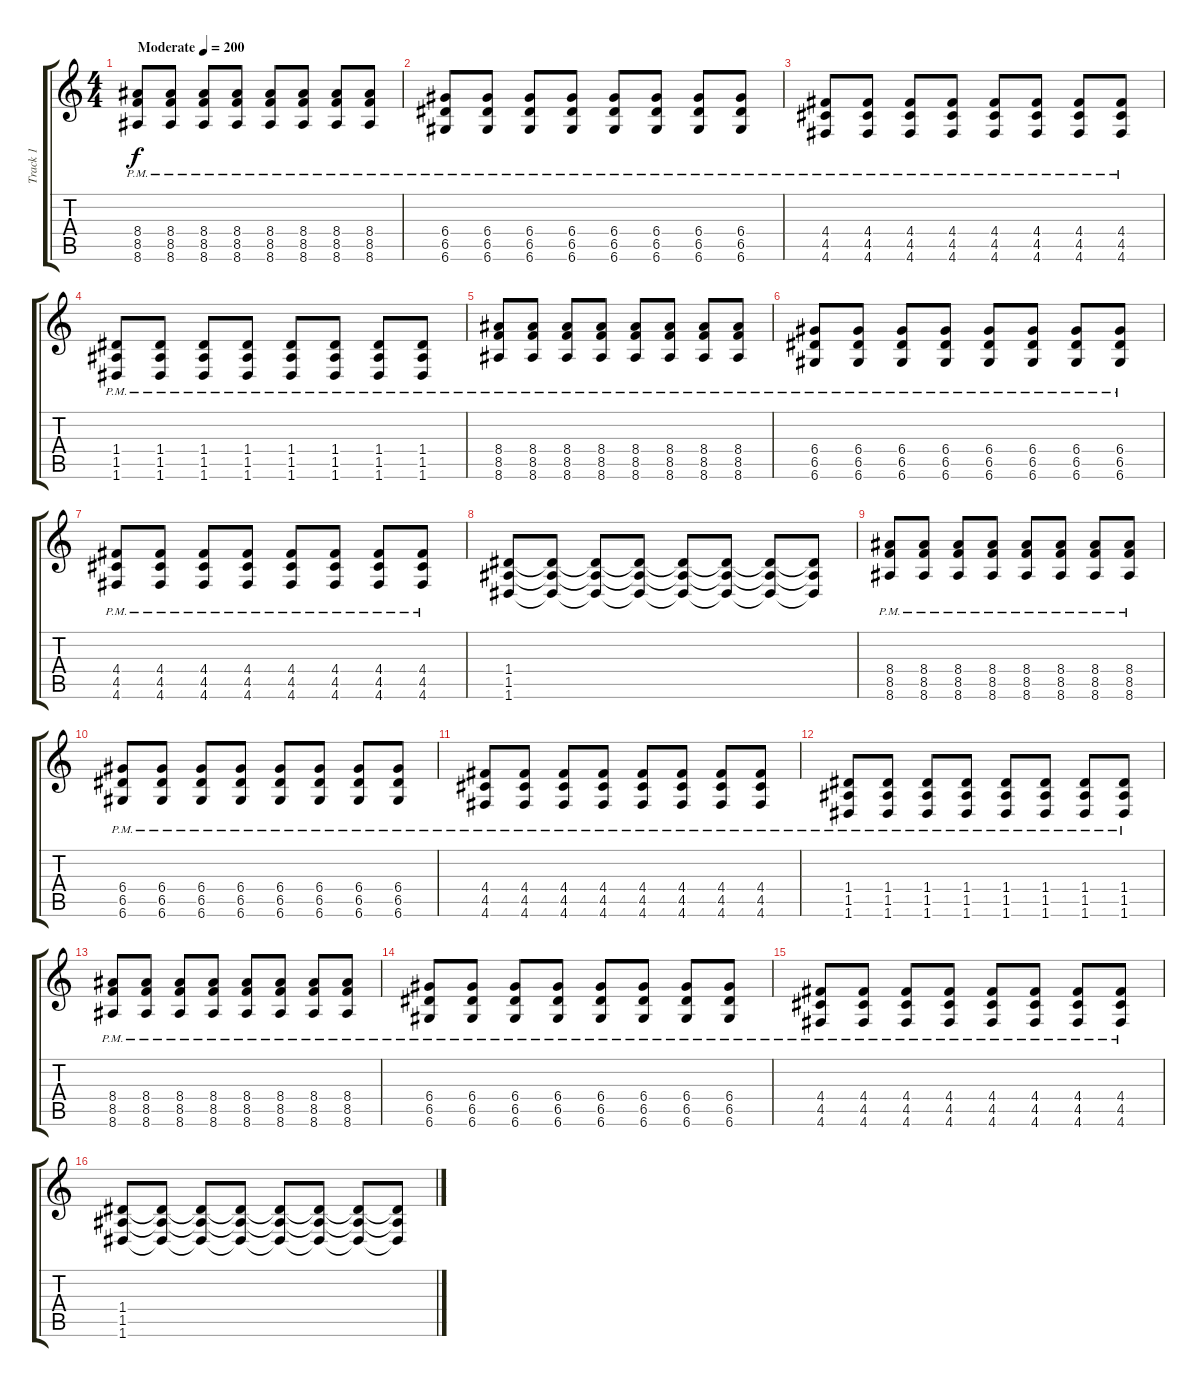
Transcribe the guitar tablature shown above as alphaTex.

\track ("Track 1" "Track 1") {instrument distortionguitar}
\staff {score tabs}
\tuning (E4 B3 G3 D3 A2 D2) {hide}
\ts (4 4)
\tempo (200 "Moderate")
\clef g2
\ks c
(8.4{pm} 8.5{pm} 8.6{pm}).8{dy f instrument distortionguitar} (8.4{pm} 8.5{pm} 8.6{pm}).8 (8.4{pm} 8.5{pm} 8.6{pm}).8 (8.4{pm} 8.5{pm} 8.6{pm}).8 (8.4{pm} 8.5{pm} 8.6{pm}).8 (8.4{pm} 8.5{pm} 8.6{pm}).8 (8.4{pm} 8.5{pm} 8.6{pm}).8 (8.4{pm} 8.5{pm} 8.6{pm}).8 |
(6.4{pm} 6.5{pm} 6.6{pm}).8 (6.4{pm} 6.5{pm} 6.6{pm}).8 (6.4{pm} 6.5{pm} 6.6{pm}).8 (6.4{pm} 6.5{pm} 6.6{pm}).8 (6.4{pm} 6.5{pm} 6.6{pm}).8 (6.4{pm} 6.5{pm} 6.6{pm}).8 (6.4{pm} 6.5{pm} 6.6{pm}).8 (6.4{pm} 6.5{pm} 6.6{pm}).8 |
(4.4{pm} 4.5{pm} 4.6{pm}).8 (4.4{pm} 4.5{pm} 4.6{pm}).8 (4.4{pm} 4.5{pm} 4.6{pm}).8 (4.4{pm} 4.5{pm} 4.6{pm}).8 (4.4{pm} 4.5{pm} 4.6{pm}).8 (4.4{pm} 4.5{pm} 4.6{pm}).8 (4.4{pm} 4.5{pm} 4.6{pm}).8 (4.4{pm} 4.5{pm} 4.6{pm}).8 |
(1.4{pm} 1.5{pm} 1.6{pm}).8 (1.4{pm} 1.5{pm} 1.6{pm}).8 (1.4{pm} 1.5{pm} 1.6{pm}).8 (1.4{pm} 1.5{pm} 1.6{pm}).8 (1.4{pm} 1.5{pm} 1.6{pm}).8 (1.4{pm} 1.5{pm} 1.6{pm}).8 (1.4{pm} 1.5{pm} 1.6{pm}).8 (1.4{pm} 1.5{pm} 1.6{pm}).8 |
(8.4{pm} 8.5{pm} 8.6{pm}).8 (8.4{pm} 8.5{pm} 8.6{pm}).8 (8.4{pm} 8.5{pm} 8.6{pm}).8 (8.4{pm} 8.5{pm} 8.6{pm}).8 (8.4{pm} 8.5{pm} 8.6{pm}).8 (8.4{pm} 8.5{pm} 8.6{pm}).8 (8.4{pm} 8.5{pm} 8.6{pm}).8 (8.4{pm} 8.5{pm} 8.6{pm}).8 |
(6.4{pm} 6.5{pm} 6.6{pm}).8 (6.4{pm} 6.5{pm} 6.6{pm}).8 (6.4{pm} 6.5{pm} 6.6{pm}).8 (6.4{pm} 6.5{pm} 6.6{pm}).8 (6.4{pm} 6.5{pm} 6.6{pm}).8 (6.4{pm} 6.5{pm} 6.6{pm}).8 (6.4{pm} 6.5{pm} 6.6{pm}).8 (6.4{pm} 6.5{pm} 6.6{pm}).8 |
(4.4{pm} 4.5{pm} 4.6{pm}).8 (4.4{pm} 4.5{pm} 4.6{pm}).8 (4.4{pm} 4.5{pm} 4.6{pm}).8 (4.4{pm} 4.5{pm} 4.6{pm}).8 (4.4{pm} 4.5{pm} 4.6{pm}).8 (4.4{pm} 4.5{pm} 4.6{pm}).8 (4.4{pm} 4.5{pm} 4.6{pm}).8 (4.4{pm} 4.5{pm} 4.6{pm}).8 |
(1.4 1.5 1.6).8 (1.4{t} 1.5{t} 1.6{t}).8 (1.4{t} 1.5{t} 1.6{t}).8 (1.4{t} 1.5{t} 1.6{t}).8 (1.4{t} 1.5{t} 1.6{t}).8 (1.4{t} 1.5{t} 1.6{t}).8 (1.4{t} 1.5{t} 1.6{t}).8 (1.4{t} 1.5{t} 1.6{t}).8 |
(8.4{pm} 8.5{pm} 8.6{pm}).8 (8.4{pm} 8.5{pm} 8.6{pm}).8 (8.4{pm} 8.5{pm} 8.6{pm}).8 (8.4{pm} 8.5{pm} 8.6{pm}).8 (8.4{pm} 8.5{pm} 8.6{pm}).8 (8.4{pm} 8.5{pm} 8.6{pm}).8 (8.4{pm} 8.5{pm} 8.6{pm}).8 (8.4{pm} 8.5{pm} 8.6{pm}).8 |
(6.4{pm} 6.5{pm} 6.6{pm}).8 (6.4{pm} 6.5{pm} 6.6{pm}).8 (6.4{pm} 6.5{pm} 6.6{pm}).8 (6.4{pm} 6.5{pm} 6.6{pm}).8 (6.4{pm} 6.5{pm} 6.6{pm}).8 (6.4{pm} 6.5{pm} 6.6{pm}).8 (6.4{pm} 6.5{pm} 6.6{pm}).8 (6.4{pm} 6.5{pm} 6.6{pm}).8 |
(4.4{pm} 4.5{pm} 4.6{pm}).8 (4.4{pm} 4.5{pm} 4.6{pm}).8 (4.4{pm} 4.5{pm} 4.6{pm}).8 (4.4{pm} 4.5{pm} 4.6{pm}).8 (4.4{pm} 4.5{pm} 4.6{pm}).8 (4.4{pm} 4.5{pm} 4.6{pm}).8 (4.4{pm} 4.5{pm} 4.6{pm}).8 (4.4{pm} 4.5{pm} 4.6{pm}).8 |
(1.4{pm} 1.5{pm} 1.6{pm}).8 (1.4{pm} 1.5{pm} 1.6{pm}).8 (1.4{pm} 1.5{pm} 1.6{pm}).8 (1.4{pm} 1.5{pm} 1.6{pm}).8 (1.4{pm} 1.5{pm} 1.6{pm}).8 (1.4{pm} 1.5{pm} 1.6{pm}).8 (1.4{pm} 1.5{pm} 1.6{pm}).8 (1.4{pm} 1.5{pm} 1.6{pm}).8 |
(8.4{pm} 8.5{pm} 8.6{pm}).8 (8.4{pm} 8.5{pm} 8.6{pm}).8 (8.4{pm} 8.5{pm} 8.6{pm}).8 (8.4{pm} 8.5{pm} 8.6{pm}).8 (8.4{pm} 8.5{pm} 8.6{pm}).8 (8.4{pm} 8.5{pm} 8.6{pm}).8 (8.4{pm} 8.5{pm} 8.6{pm}).8 (8.4{pm} 8.5{pm} 8.6{pm}).8 |
(6.4{pm} 6.5{pm} 6.6{pm}).8 (6.4{pm} 6.5{pm} 6.6{pm}).8 (6.4{pm} 6.5{pm} 6.6{pm}).8 (6.4{pm} 6.5{pm} 6.6{pm}).8 (6.4{pm} 6.5{pm} 6.6{pm}).8 (6.4{pm} 6.5{pm} 6.6{pm}).8 (6.4{pm} 6.5{pm} 6.6{pm}).8 (6.4{pm} 6.5{pm} 6.6{pm}).8 |
(4.4{pm} 4.5{pm} 4.6{pm}).8 (4.4{pm} 4.5{pm} 4.6{pm}).8 (4.4{pm} 4.5{pm} 4.6{pm}).8 (4.4{pm} 4.5{pm} 4.6{pm}).8 (4.4{pm} 4.5{pm} 4.6{pm}).8 (4.4{pm} 4.5{pm} 4.6{pm}).8 (4.4{pm} 4.5{pm} 4.6{pm}).8 (4.4{pm} 4.5{pm} 4.6{pm}).8 |
(1.4 1.5 1.6).8 (1.4{t} 1.5{t} 1.6{t}).8 (1.4{t} 1.5{t} 1.6{t}).8 (1.4{t} 1.5{t} 1.6{t}).8 (1.4{t} 1.5{t} 1.6{t}).8 (1.4{t} 1.5{t} 1.6{t}).8 (1.4{t} 1.5{t} 1.6{t}).8 (1.4{t} 1.5{t} 1.6{t}).8
